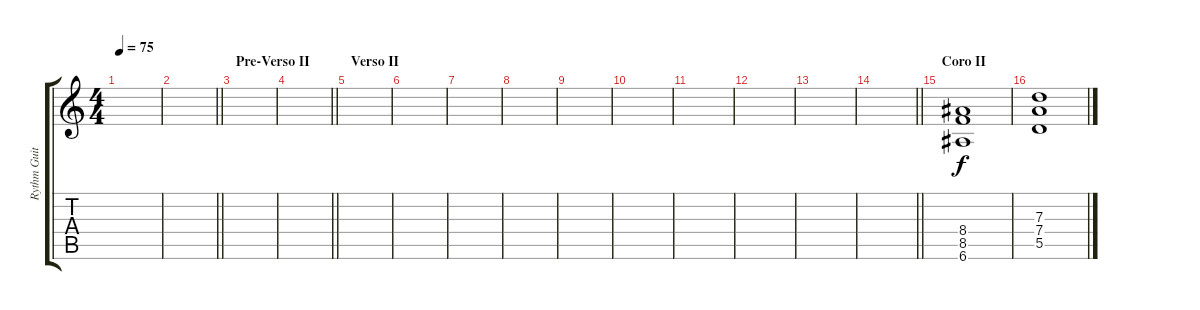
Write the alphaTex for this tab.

\track ("Rythm Guitar (2)" "Rythm Guit") {instrument distortionguitar}
\staff {score tabs}
\tuning (E4 B3 G3 D3 A2 E2) {hide}
\ts (4 4)
\tempo 75
\clef g2
\ks c
|
\barLineRight lightlight
|
\section ("" "Pre-Verso II")
|
\barLineRight lightlight
|
\section ("" "Verso II")
|
|
|
|
|
|
|
|
|
\barLineRight lightlight
|
\section ("" "Coro II")
(8.4 8.5 6.6).1 |
(7.3 7.4 5.5).1
